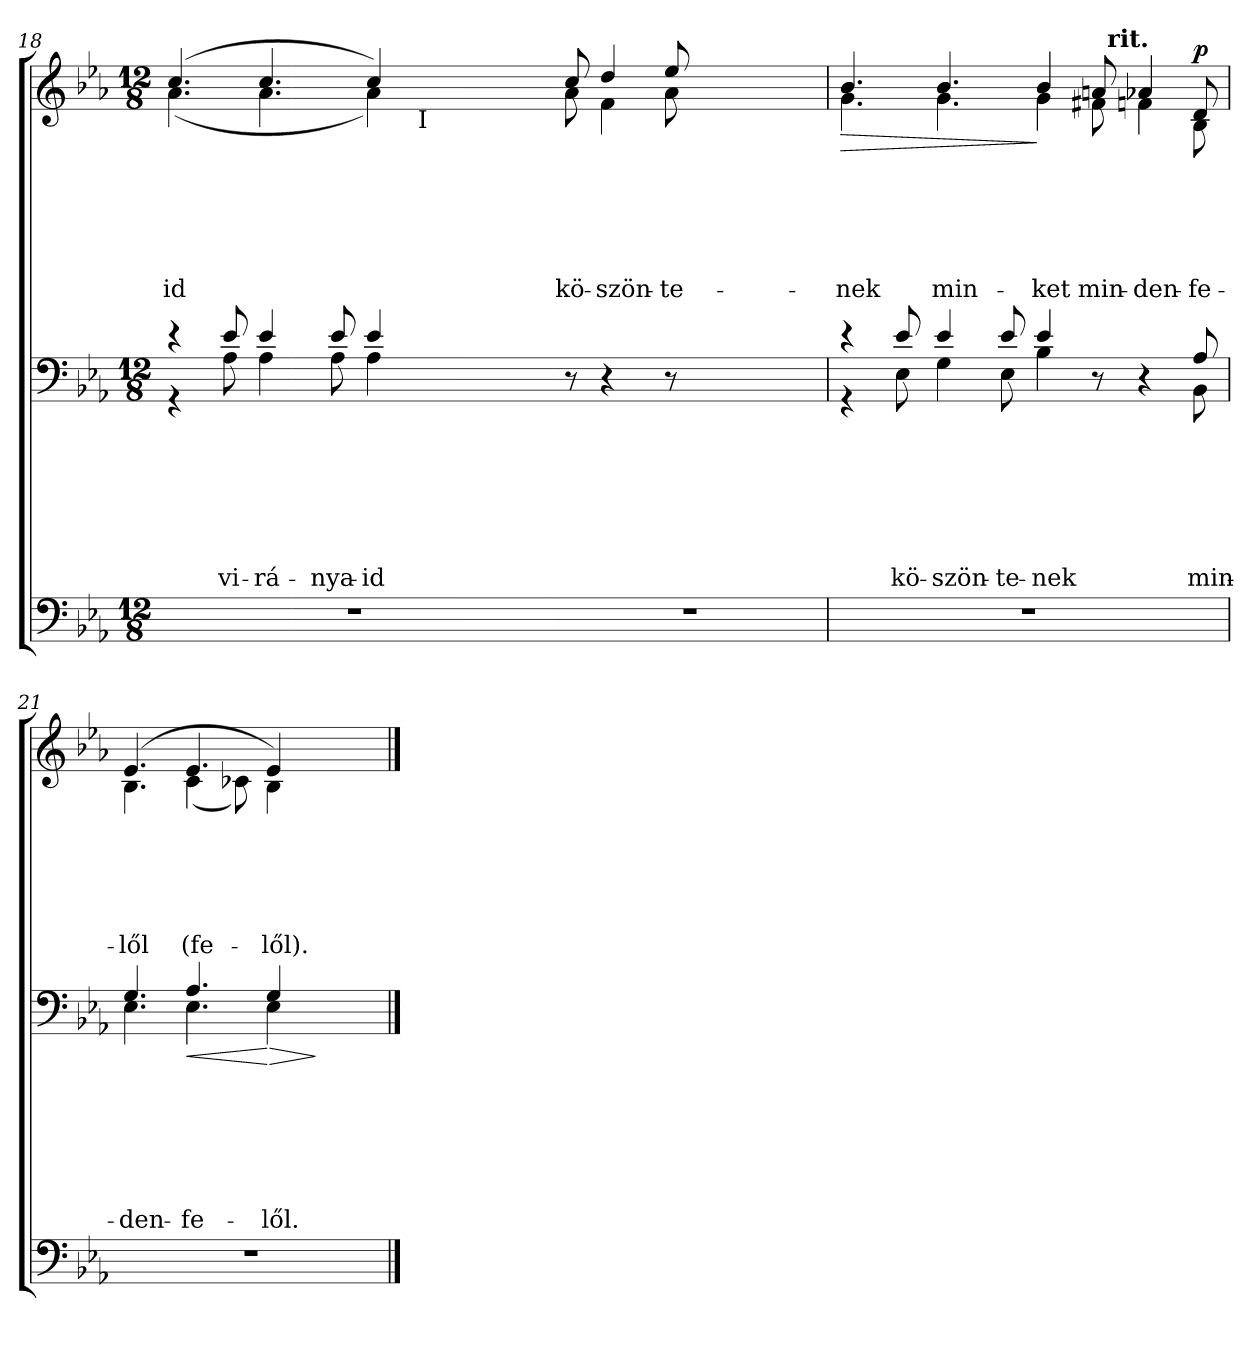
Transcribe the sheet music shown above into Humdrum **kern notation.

**kern	**kern	**text	**text	**text	**text	**text	**text	**text	**dynam	**kern	**text	**text	**text	**text	**text	**text	**dynam
*part3	*part2	*part2	*part2	*part2	*part2	*part2	*part2	*part2	*part2	*part1	*part1	*part1	*part1	*part1	*part1	*part1	*part1
*staff3	*staff2	*staff2	*staff2	*staff2	*staff2	*staff2	*staff2	*staff2	*staff2	*staff1	*staff1	*staff1	*staff1	*staff1	*staff1	*staff1	*staff1
*clefF4	*clefF4	*	*	*	*	*	*	*	*	*clefG2	*	*	*	*	*	*	*
*k[b-e-a-]	*k[b-e-a-]	*	*	*	*	*	*	*	*	*k[b-e-a-]	*	*	*	*	*	*	*
*E-:	*E-:	*	*	*	*	*	*	*	*	*E-:	*	*	*	*	*	*	*
*M12/8	*M12/8	*	*	*	*	*	*	*	*	*M12/8	*	*	*	*	*	*	*
=18	=18	=18	=18	=18	=18	=18	=18	=18	=18	=18	=18	=18	=18	=18	=18	=18	=18
*	*^	*	*	*	*	*	*	*	*	*	*	*	*	*	*	*	*
!	!	!	!	!	!	!	!	!	!	!	!	!	!	!	!	!	!LO:LY:b	!
*	*	*	*	*	*	*	*	*	*	*	*^	*	*	*	*	*	*	*
*	*	*	*	*	*	*	*	*	*	*	*	*^	*	*	*	*	*	*	*
1.r	4r	4r	.	.	.	.	.	.	.	.	(4.cc/	(<4.a-\	2ryy	.	.	.	.	.	-id	.
!	!	!	!	!	!	!	!	!	!LO:LY:b	!	!	!	!	!	!	!	!	!	!	!
.	8e-/	8A-\	.	.	.	.	.	.	vi-	.	.	.	.	.	.	.	.	.	.	.
!	!	!	!	!	!	!	!	!	!LO:LY:b	!	!	!	!	!	!	!	!	!	!	!
.	4e-/	4A-\	.	.	.	.	.	.	-rá-	.	4.cc/	4.a-\	.	.	.	.	.	.	.	.
.	.	.	.	.	.	.	.	.	.	.	.	.	4ryy	.	.	.	.	.	.	.
!	!	!	!	!	!	!	!	!	!LO:LY:b	!	!	!	!	!	!	!	!	!	!	!
.	8e-/	8A-\	.	.	.	.	.	.	-nya-	.	.	.	.	.	.	.	.	.	.	.
!	!	!	!	!	!	!	!	!	!LO:LY:b	!	!	!	!	!	!	!	!	!	!	!
.	4e-/	4A-\	.	.	.	.	.	.	-id	.	4cc/)	4a-\)	8ryy	.	.	.	.	.	.	.
.	.	.	.	.	.	.	.	.	.	.	.	.	32ryy	.	.	.	.	.	.	.
!	!	!	!	!	!	!	!	!	!	!	!	!	!LO:TX:b:t=I	!	!	!	!	!	!	!
.	.	.	.	.	.	.	.	.	.	.	.	.	2ryy	.	.	.	.	.	.	.
.	2ryy	2ryy	.	.	.	.	.	.	.	.	2ryy	2ryy	.	.	.	.	.	.	.	.
.	.	.	.	.	.	.	.	.	.	.	.	.	16.ryy	.	.	.	.	.	.	.
*	*v	*v	*	*	*	*	*	*	*	*	*	*	*	*	*	*	*	*	*	*
*	*	*	*	*	*	*	*	*	*	*v	*v	*v	*	*	*	*	*	*	*
!!LO:LB:g=z
=19-	=19-	=19-	=19-	=19-	=19-	=19-	=19-	=19-	=19-	=19-	=19-	=19-	=19-	=19-	=19-	=19-	=19-
*	*^	*	*	*	*	*	*	*	*	*^	*	*	*	*	*	*	*
*	*	*	*	*	*	*	*	*	*	*	*	*^	*	*	*	*	*	*	*
!	!	!	!	!	!	!	!	!	!	!	!	!	!	!	!	!	!	!	!LO:LY:b	!
*	*v	*v	*	*	*	*	*	*	*	*	*	*	*	*	*	*	*	*	*	*
*	*	*	*	*	*	*	*	*	*	*	*v	*v	*	*	*	*	*	*	*
1.r	8r	.	.	.	.	.	.	.	.	8cc/	8a-\	.	.	.	.	.	kö-	.
!	!	!	!	!	!	!	!	!	!	!	!	!	!	!	!	!	!LO:LY:b	!
.	4r	.	.	.	.	.	.	.	.	4dd/	4f\	.	.	.	.	.	-szön-	.
!	!	!	!	!	!	!	!	!	!	!	!	!	!	!	!	!	!LO:LY:b	!
.	8r	.	.	.	.	.	.	.	.	8ee-/	8a-\	.	.	.	.	.	-te-	.
.	1ryy	.	.	.	.	.	.	.	.	1ryy	1ryy	.	.	.	.	.	.	.
*	*	*	*	*	*	*	*	*	*	*v	*v	*	*	*	*	*	*	*
=20	=20	=20	=20	=20	=20	=20	=20	=20	=20	=20	=20	=20	=20	=20	=20	=20	=20
*	*^	*	*	*	*	*	*	*	*	*	*	*	*	*	*	*	*
*	*	*	*	*	*	*	*	*	*	*	*^	*	*	*	*	*	*	*
!	!	!	!	!	!	!	!	!	!	!	!	!	!	!	!	!	!	!LO:LY:b	!LO:HP:b
*	*	*	*	*	*	*	*	*	*	*	*	*^	*	*	*	*	*	*	*
1.r	4r	4r	.	.	.	.	.	.	.	.	4.b-/	4.g\	1ryy	.	.	.	.	.	-nek	>
!	!	!	!	!	!	!	!	!	!LO:LY:b	!	!	!	!	!	!	!	!	!	!	!
.	8e-/	8E-\	.	.	.	.	.	.	kö-	.	.	.	.	.	.	.	.	.	.	.
!	!	!	!	!	!	!	!	!	!LO:LY:b	!	!	!	!	!	!	!	!	!	!	!
!	!	!	!	!	!	!	!	!	!	!	!	!	!	!	!	!	!	!	!LO:LY:b	!
.	4e-/	4G\	.	.	.	.	.	.	-szön-	.	4.b-/	4.g\	.	.	.	.	.	.	min-	.
!	!	!	!	!	!	!	!	!	!LO:LY:b	!	!	!	!	!	!	!	!	!	!	!
.	8e-/	8E-\	.	.	.	.	.	.	-te-	.	.	.	.	.	.	.	.	.	.	.
!	!	!	!	!	!	!	!	!	!LO:LY:b	!	!	!	!	!	!	!	!	!	!	!
!	!	!	!	!	!	!	!	!	!	!	!	!	!	!	!	!	!	!	!LO:LY:b	!
.	4e-/	4B-\	.	.	.	.	.	.	-nek	.	4b-/	4g\	.	.	.	.	.	.	-ket	]
!	!	!	!	!	!	!	!	!	!	!	!	!	!	!	!	!	!	!	!LO:LY:b	!
.	8r	4.ryy	.	.	.	.	.	.	.	.	8an/	8f#X\	32ryy	.	.	.	.	.	min-	.
!	!	!	!	!	!	!	!	!	!	!	!	!	!LO:TX:a:B:t=rit.	!	!	!	!	!	!	!
.	.	.	.	.	.	.	.	.	.	.	.	.	4...ryy	.	.	.	.	.	.	.
!	!	!	!	!	!	!	!	!	!	!	!	!	!	!	!	!	!	!	!LO:LY:b	!
.	4r	.	.	.	.	.	.	.	.	.	4a-X/	4fn\	.	.	.	.	.	.	-den-	.
!	!	!	!	!	!	!	!	!	!LO:LY:b	!	!	!	!	!	!	!	!	!	!	!
!	!	!	!	!	!	!	!	!	!	!	!	!	!	!	!	!	!	!	!LO:LY:b	!LO:DY:a
.	8A-/	8BB-\	.	.	.	.	.	.	min-	.	8d/	8B-\	.	.	.	.	.	.	-fe-	p
*	*	*	*	*	*	*	*	*	*	*	*v	*v	*v	*	*	*	*	*	*	*
=21	=21	=21	=21	=21	=21	=21	=21	=21	=21	=21	=21	=21	=21	=21	=21	=21	=21	=21
*	*	*	*	*	*	*	*	*	*	*	*^	*	*	*	*	*	*	*
*	*	*	*	*	*	*	*	*	*	*	*	*^	*	*	*	*	*	*	*
!	!	!	!	!	!	!	!	!	!LO:LY:b	!	!	!	!	!	!	!	!	!	!	!
*	*	*	*	*	*	*	*	*	*	*	*v	*v	*v	*	*	*	*	*	*	*
*	*	*	*	*	*	*	*	*	*	*	*^	*	*	*	*	*	*	*
*	*	*	*	*	*	*	*	*	*	*	*	*^	*	*	*	*	*	*	*
!	!	!	!	!	!	!	!	!	!	!	!	!	!	!	!	!	!	!	!LO:LY:b	!
*	*	*	*	*	*	*	*	*	*	*	*	*v	*v	*	*	*	*	*	*	*
1.r	4.G/	4.E-\	.	.	.	.	.	.	-den-	.	(4.e-/	4.B-\	.	.	.	.	.	-lől	.
!	!	!	!	!	!	!	!	!	!LO:LY:b	!LO:HP:b	!	!	!	!	!	!	!	!	!
!	!	!	!	!	!	!	!	!	!	!	!	!	!	!	!	!	!	!LO:LY:b	!
.	4.A-/	4.E-\	.	.	.	.	.	.	-fe-	<	4.e-/	(<4c\	.	.	.	.	.	(fe-	.
.	.	.	.	.	.	.	.	.	.	.	.	8c-X\)	.	.	.	.	.	.	.
!	!	!	!	!	!	!	!	!	!LO:LY:b	!LO:HP:n=1:b	!	!	!	!	!	!	!	!	!
!	!	!	!	!	!	!	!	!	!	!	!	!	!	!	!	!	!	!LO:LY:b	!
.	4G/	4E-\	.	.	.	.	.	.	-lől.	[ >	4e-/)	4B-\	.	.	.	.	.	-lől).	.
.	2ryy	2ryy	.	.	.	.	.	.	.	]	2ryy	2ryy	.	.	.	.	.	.	.
*	*v	*v	*	*	*	*	*	*	*	*	*	*	*	*	*	*	*	*	*
*	*	*	*	*	*	*	*	*	*	*v	*v	*	*	*	*	*	*	*
==	==	==	==	==	==	==	==	==	==	==	==	==	==	==	==	==	==
*-	*-	*-	*-	*-	*-	*-	*-	*-	*-	*-	*-	*-	*-	*-	*-	*-	*-
